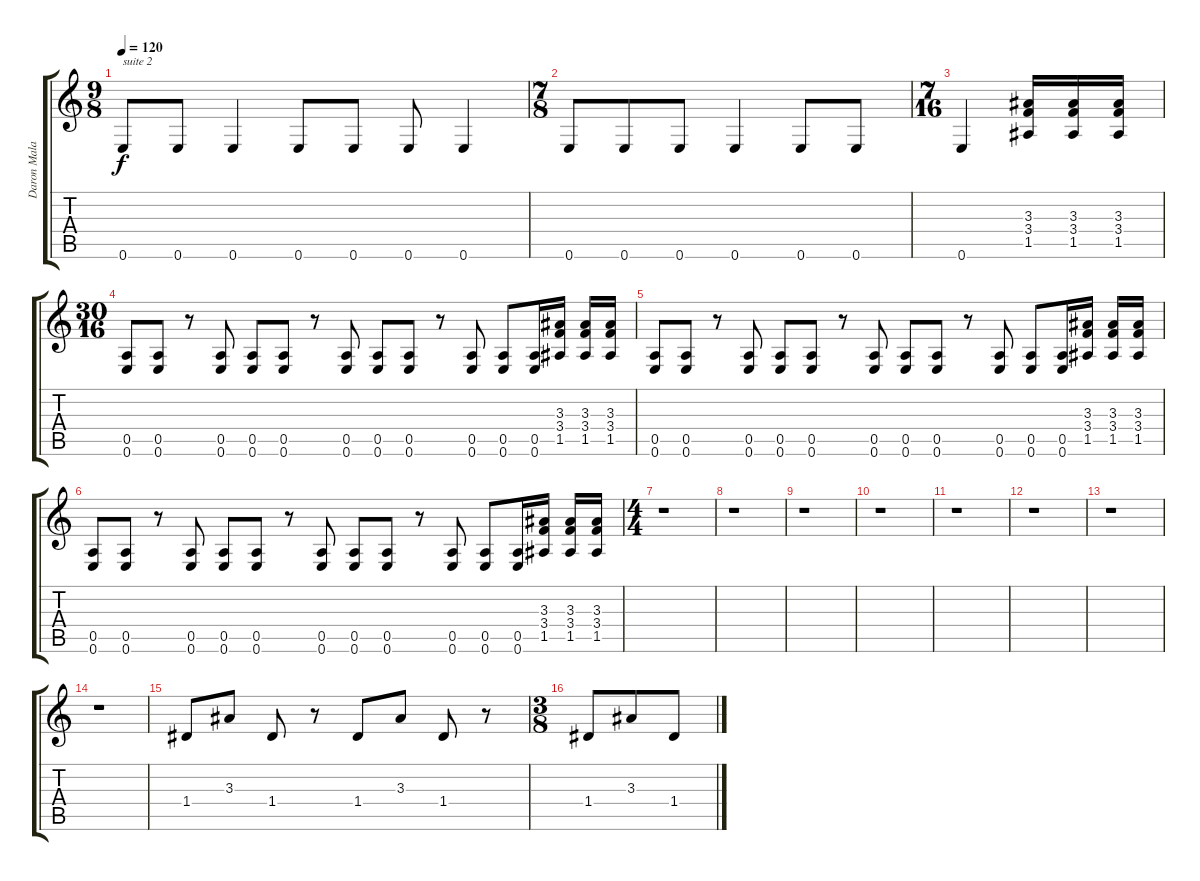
\track ("Daron Malakian" "Daron Mala") {instrument distortionguitar}
\staff {score tabs}
\tuning (E4 B3 G3 D3 A2 E2) {hide}
\ts (9 8)
\tempo 120
\clef g2
\ks c
0.6.8{txt "suite 2" dy f instrument distortionguitar} 0.6.8 0.6.4 0.6.8 0.6.8 0.6.8 0.6.4 |
\ts (7 8)
0.6.8 0.6.8 0.6.8 0.6.4 0.6.8 0.6.8 |
\ts (7 16)
0.6.4 (3.3 3.4 1.5).16 (3.3 3.4 1.5).16 (3.3 3.4 1.5).16 |
\ts (30 16)
(0.5 0.6).8 (0.5 0.6).8 r.8 (0.5 0.6).8 (0.5 0.6).8 (0.5 0.6).8 r.8 (0.5 0.6).8 (0.5 0.6).8 (0.5 0.6).8 r.8 (0.5 0.6).8 (0.5 0.6).8 (0.5 0.6).16 (3.3 3.4 1.5).16 (3.3 3.4 1.5).16 (3.3 3.4 1.5).16 |
(0.5 0.6).8 (0.5 0.6).8 r.8 (0.5 0.6).8 (0.5 0.6).8 (0.5 0.6).8 r.8 (0.5 0.6).8 (0.5 0.6).8 (0.5 0.6).8 r.8 (0.5 0.6).8 (0.5 0.6).8 (0.5 0.6).16 (3.3 3.4 1.5).16 (3.3 3.4 1.5).16 (3.3 3.4 1.5).16 |
(0.5 0.6).8 (0.5 0.6).8 r.8 (0.5 0.6).8 (0.5 0.6).8 (0.5 0.6).8 r.8 (0.5 0.6).8 (0.5 0.6).8 (0.5 0.6).8 r.8 (0.5 0.6).8 (0.5 0.6).8 (0.5 0.6).16 (3.3 3.4 1.5).16 (3.3 3.4 1.5).16 (3.3 3.4 1.5).16 |
\ts (4 4)
r.1 |
r.1 |
r.1 |
r.1 |
r.1 |
r.1 |
r.1 |
r.1 |
1.4.8 3.3.8 1.4.8 r.8 1.4.8 3.3.8 1.4.8 r.8 |
\ts (3 8)
1.4.8 3.3.8 1.4.8
